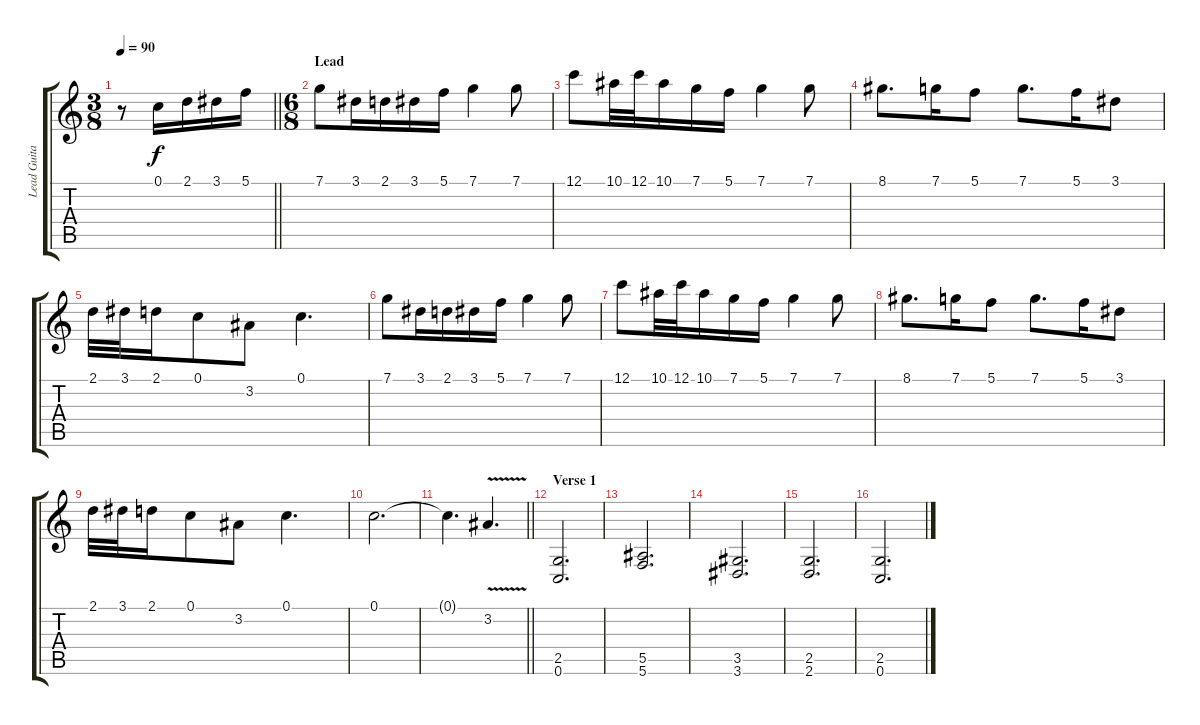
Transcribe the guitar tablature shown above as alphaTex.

\track ("Lead Guitar" "Lead Guita") {instrument distortionguitar}
\staff {score tabs}
\tuning (C4 G3 Eb3 Bb2 F2 C2) {hide}
\ts (3 8)
\tempo 90
\clef g2
\barLineRight lightlight
\ks c
r.8{dy f} 0.1.16 2.1.16 3.1.16 5.1.16 |
\ts (6 8)
\section ("" "Lead")
7.1.8 3.1.16 2.1.16 3.1.16 5.1.16 7.1.4 7.1.8 |
12.1.8 10.1.32 12.1.32 10.1.16 7.1.16 5.1.16 7.1.4 7.1.8 |
8.1.8{d} 7.1.16 5.1.8 7.1.8{d} 5.1.16 3.1.8 |
2.1.32 3.1.32 2.1.16 0.1.8 3.2.8 0.1.4{d} |
7.1.8 3.1.16 2.1.16 3.1.16 5.1.16 7.1.4 7.1.8 |
12.1.8 10.1.32 12.1.32 10.1.16 7.1.16 5.1.16 7.1.4 7.1.8 |
8.1.8{d} 7.1.16 5.1.8 7.1.8{d} 5.1.16 3.1.8 |
2.1.32 3.1.32 2.1.16 0.1.8 3.2.8 0.1.4{d} |
0.1.2{d} |
\barLineRight lightlight
0.1{t}.4{d} 3.2{v}.4{d instrument guitarharmonics} |
\section ("" "Verse 1")
(2.5 0.6).2{d instrument distortionguitar} |
(5.5 5.6).2{d} |
(3.5 3.6).2{d} |
(2.5 2.6).2{d} |
(2.5 0.6).2{d}
